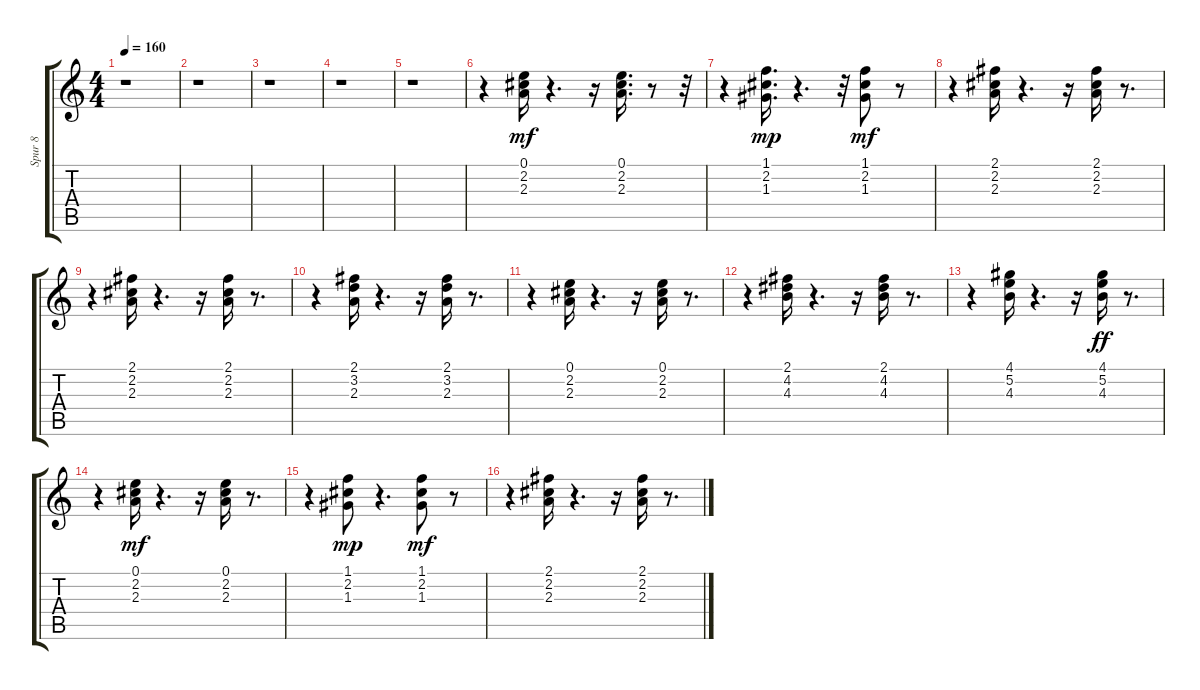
\track ("Spur 8" "Spur 8") {instrument electricguitarclean}
\staff {score tabs}
\tuning (E4 B3 G3 D3 A2 E2) {hide}
\ts (4 4)
\tempo 160
\clef g2
\ks c
r.1{dy mf instrument electricguitarclean} |
r.1 |
r.1 |
r.1 |
r.1 |
r.4 (0.1 2.2 2.3).16 r.4{d} r.16 (0.1 2.2 2.3).16{d} r.8 r.32 |
r.4 (1.1 2.2 1.3).16{d dy mp} r.4{d} r.32 (1.1 2.2 1.3).8{dy mf} r.8 |
r.4 (2.1 2.2 2.3).16 r.4{d} r.16 (2.1 2.2 2.3).16 r.8{d} |
r.4 (2.1 2.2 2.3).16 r.4{d} r.16 (2.1 2.2 2.3).16 r.8{d} |
r.4 (2.1 3.2 2.3).16 r.4{d} r.16 (2.1 3.2 2.3).16 r.8{d} |
r.4 (0.1 2.2 2.3).16 r.4{d} r.16 (0.1 2.2 2.3).16 r.8{d} |
r.4 (2.1 4.2 4.3).16 r.4{d} r.16 (2.1 4.2 4.3).16 r.8{d} |
r.4 (4.1 5.2 4.3).16 r.4{d} r.16 (4.1 5.2 4.3).16{dy ff} r.8{d} |
r.4 (0.1 2.2 2.3).16{dy mf} r.4{d} r.16 (0.1 2.2 2.3).16 r.8{d} |
r.4 (1.1 2.2 1.3).8{dy mp} r.4{d} (1.1 2.2 1.3).8{dy mf} r.8 |
r.4 (2.1 2.2 2.3).16 r.4{d} r.16 (2.1 2.2 2.3).16 r.8{d}
